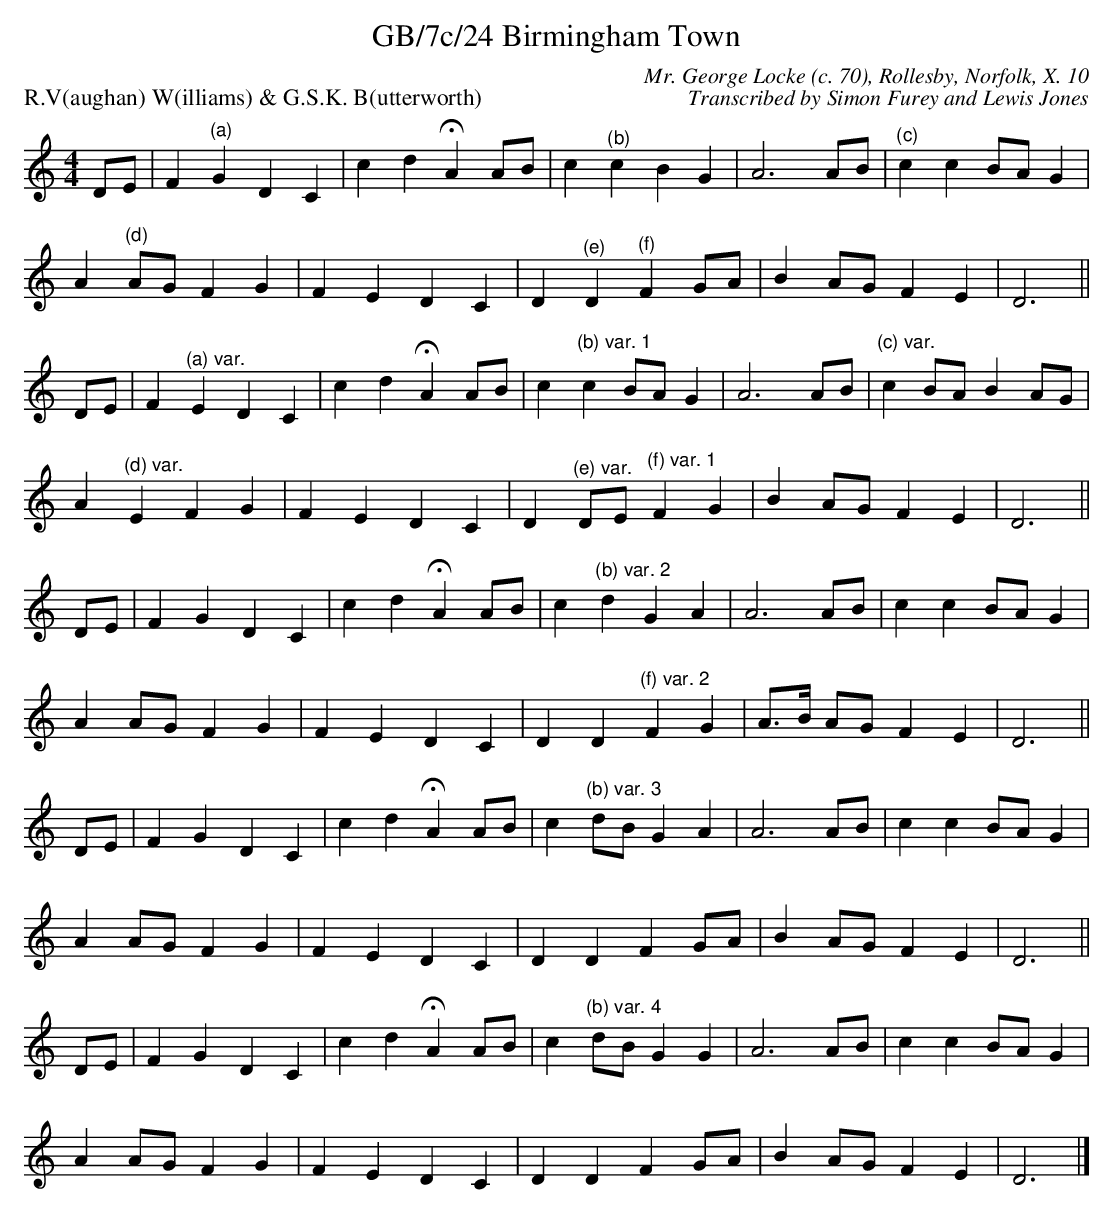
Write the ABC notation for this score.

X:1
T:GB/7c/24 Birmingham Town
C:Mr. George Locke (c. 70), Rollesby, Norfolk, X. 10
P:R.V(aughan) W(illiams) & G.S.K. B(utterworth)
C:Transcribed by Simon Furey and Lewis Jones
L:1/4
M:4/4
K:Ddor
D/E/ | F"^(a)" G D C | c d !fermata!A A/B/ | c"^(b)" c B G | A3 A/B/ |"^(c)" c c B/A/ G |$
A"^(d)" A/G/ F G | F E D C | D"^(e)" D"^(f)" F G/A/ | B A/G/ F E | D3 ||$ D/E/ |
F"^(a) var." E D C | c d !fermata!A A/B/ | c"^(b) var. 1" c B/A/ G | A3 A/B/ |
"^(c) var." c B/A/ B A/G/ |$ A"^(d) var." E F G | F E D C | D"^(e) var." D/E/"^(f) var. 1" F G |
B A/G/ F E | D3 ||$ D/E/ | F G D C | c d !fermata!A A/B/ | c"^(b) var. 2" d G A | A3 A/B/ |
c c B/A/ G |$ A A/G/ F G | F E D C | D D"^(f) var. 2" F G | A/>B/ A/G/ F E | D3 ||$ D/E/ |
F G D C | c d !fermata!A A/B/ | c"^(b) var. 3" d/B/ G A | A3 A/B/ | c c B/A/ G |$ A A/G/ F G |
F E D C | D D F G/A/ | B A/G/ F E | D3 ||$ D/E/ | F G D C | c d !fermata!A A/B/ |
c"^(b) var. 4" d/B/ G G | A3 A/B/ | c c B/A/ G |$ A A/G/ F G | F E D C | D D F G/A/ | B A/G/ F E | D3 |]
